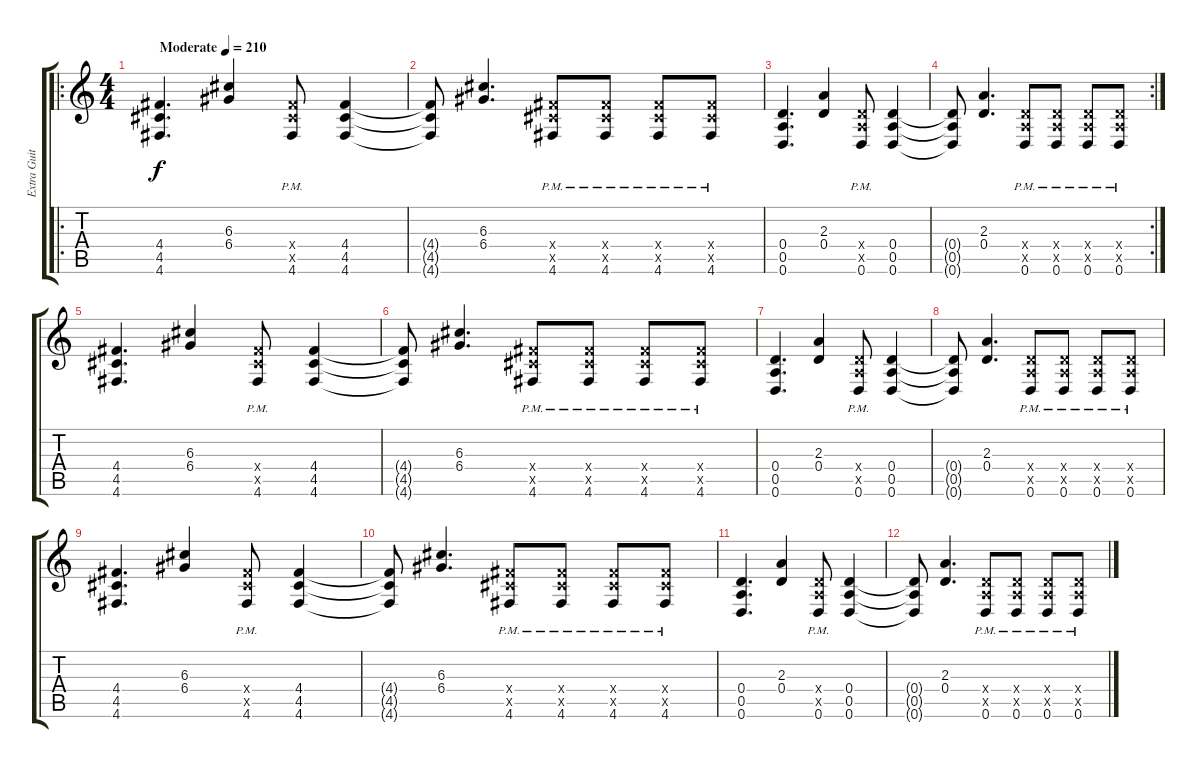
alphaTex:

\track ("Extra Guitar" "Extra Guit") {instrument distortionguitar}
\staff {score tabs}
\tuning (E4 B3 G3 D3 A2 D2) {hide}
\ro
\ts (4 4)
\tempo (210 "Moderate")
\clef g2
\ks c
(4.4 4.5 4.6).4{d dy f instrument distortionguitar} (6.3 6.4).4 (4.4{pm x} 4.5{pm x} 4.6{pm}).8 (4.4 4.5 4.6).4 |
(4.4{t} 4.5{t} 4.6{t}).8 (6.3 6.4).4{d} (4.4{pm x} 4.5{pm x} 4.6{pm}).8 (4.4{pm x} 4.5{pm x} 4.6{pm}).8 (4.4{pm x} 4.5{pm x} 4.6{pm}).8 (4.4{pm x} 4.5{pm x} 4.6{pm}).8 |
(0.4 0.5 0.6).4{d} (2.3 0.4).4 (0.4{pm x} 0.5{pm x} 0.6{pm}).8 (0.4 0.5 0.6).4 |
\rc 2
(0.4{t} 0.5{t} 0.6{t}).8 (2.3 0.4).4{d} (0.4{pm x} 0.5{pm x} 0.6{pm}).8 (0.4{pm x} 0.5{pm x} 0.6{pm}).8 (0.4{pm x} 0.5{pm x} 0.6{pm}).8 (0.4{pm x} 0.5{pm x} 0.6{pm}).8 |
(4.4 4.5 4.6).4{d} (6.3 6.4).4 (4.4{pm x} 4.5{pm x} 4.6{pm}).8 (4.4 4.5 4.6).4 |
(4.4{t} 4.5{t} 4.6{t}).8 (6.3 6.4).4{d} (4.4{pm x} 4.5{pm x} 4.6{pm}).8 (4.4{pm x} 4.5{pm x} 4.6{pm}).8 (4.4{pm x} 4.5{pm x} 4.6{pm}).8 (4.4{pm x} 4.5{pm x} 4.6{pm}).8 |
(0.4 0.5 0.6).4{d} (2.3 0.4).4 (0.4{pm x} 0.5{pm x} 0.6{pm}).8 (0.4 0.5 0.6).4 |
(0.4{t} 0.5{t} 0.6{t}).8 (2.3 0.4).4{d} (0.4{pm x} 0.5{pm x} 0.6{pm}).8 (0.4{pm x} 0.5{pm x} 0.6{pm}).8 (0.4{pm x} 0.5{pm x} 0.6{pm}).8 (0.4{pm x} 0.5{pm x} 0.6{pm}).8 |
(4.4 4.5 4.6).4{d} (6.3 6.4).4 (4.4{pm x} 4.5{pm x} 4.6{pm}).8 (4.4 4.5 4.6).4 |
(4.4{t} 4.5{t} 4.6{t}).8 (6.3 6.4).4{d} (4.4{pm x} 4.5{pm x} 4.6{pm}).8 (4.4{pm x} 4.5{pm x} 4.6{pm}).8 (4.4{pm x} 4.5{pm x} 4.6{pm}).8 (4.4{pm x} 4.5{pm x} 4.6{pm}).8 |
(0.4 0.5 0.6).4{d} (2.3 0.4).4 (0.4{pm x} 0.5{pm x} 0.6{pm}).8 (0.4 0.5 0.6).4 |
(0.4{t} 0.5{t} 0.6{t}).8 (2.3 0.4).4{d} (0.4{pm x} 0.5{pm x} 0.6{pm}).8 (0.4{pm x} 0.5{pm x} 0.6{pm}).8 (0.4{pm x} 0.5{pm x} 0.6{pm}).8 (0.4{pm x} 0.5{pm x} 0.6{pm}).8
